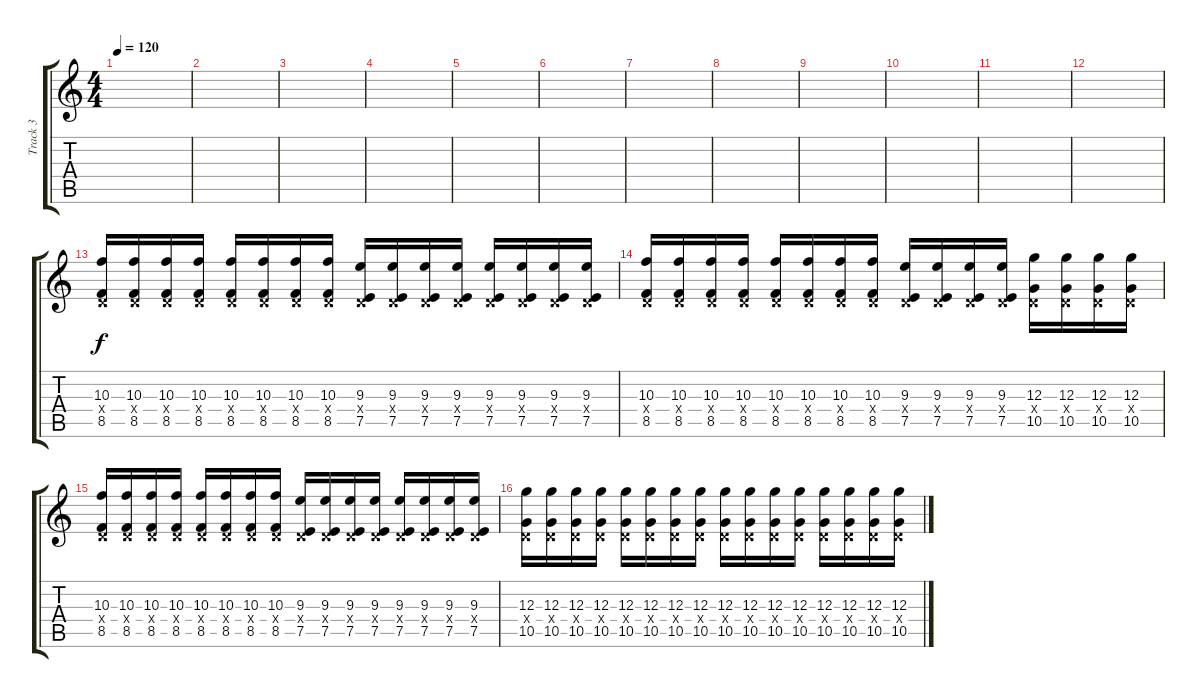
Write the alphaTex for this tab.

\track ("Track 3" "Track 3") {instrument acousticguitarnylon}
\staff {score tabs}
\tuning (E4 B3 G3 D3 A2 D2) {hide}
\ts (4 4)
\tempo 120
\clef g2
\ks c
|
|
|
|
|
|
|
|
|
|
|
|
(10.3 0.4{x} 8.5).16 (10.3 0.4{x} 8.5).16 (10.3 0.4{x} 8.5).16 (10.3 0.4{x} 8.5).16 (10.3 0.4{x} 8.5).16 (10.3 0.4{x} 8.5).16 (10.3 0.4{x} 8.5).16 (10.3 0.4{x} 8.5).16 (9.3 0.4{x} 7.5).16 (9.3 0.4{x} 7.5).16 (9.3 0.4{x} 7.5).16 (9.3 0.4{x} 7.5).16 (9.3 0.4{x} 7.5).16 (9.3 0.4{x} 7.5).16 (9.3 0.4{x} 7.5).16 (9.3 0.4{x} 7.5).16 |
(10.3 0.4{x} 8.5).16 (10.3 0.4{x} 8.5).16 (10.3 0.4{x} 8.5).16 (10.3 0.4{x} 8.5).16 (10.3 0.4{x} 8.5).16 (10.3 0.4{x} 8.5).16 (10.3 0.4{x} 8.5).16 (10.3 0.4{x} 8.5).16 (9.3 0.4{x} 7.5).16 (9.3 0.4{x} 7.5).16 (9.3 0.4{x} 7.5).16 (9.3 0.4{x} 7.5).16 (12.3 0.4{x} 10.5).16 (12.3 0.4{x} 10.5).16 (12.3 0.4{x} 10.5).16 (12.3 0.4{x} 10.5).16 |
(10.3 0.4{x} 8.5).16 (10.3 0.4{x} 8.5).16 (10.3 0.4{x} 8.5).16 (10.3 0.4{x} 8.5).16 (10.3 0.4{x} 8.5).16 (10.3 0.4{x} 8.5).16 (10.3 0.4{x} 8.5).16 (10.3 0.4{x} 8.5).16 (9.3 0.4{x} 7.5).16 (9.3 0.4{x} 7.5).16 (9.3 0.4{x} 7.5).16 (9.3 0.4{x} 7.5).16 (9.3 0.4{x} 7.5).16 (9.3 0.4{x} 7.5).16 (9.3 0.4{x} 7.5).16 (9.3 0.4{x} 7.5).16 |
(12.3 0.4{x} 10.5).16 (12.3 0.4{x} 10.5).16 (12.3 0.4{x} 10.5).16 (12.3 0.4{x} 10.5).16 (12.3 0.4{x} 10.5).16 (12.3 0.4{x} 10.5).16 (12.3 0.4{x} 10.5).16 (12.3 0.4{x} 10.5).16 (12.3 0.4{x} 10.5).16 (12.3 0.4{x} 10.5).16 (12.3 0.4{x} 10.5).16 (12.3 0.4{x} 10.5).16 (12.3 0.4{x} 10.5).16 (12.3 0.4{x} 10.5).16 (12.3 0.4{x} 10.5).16 (12.3 0.4{x} 10.5).16
